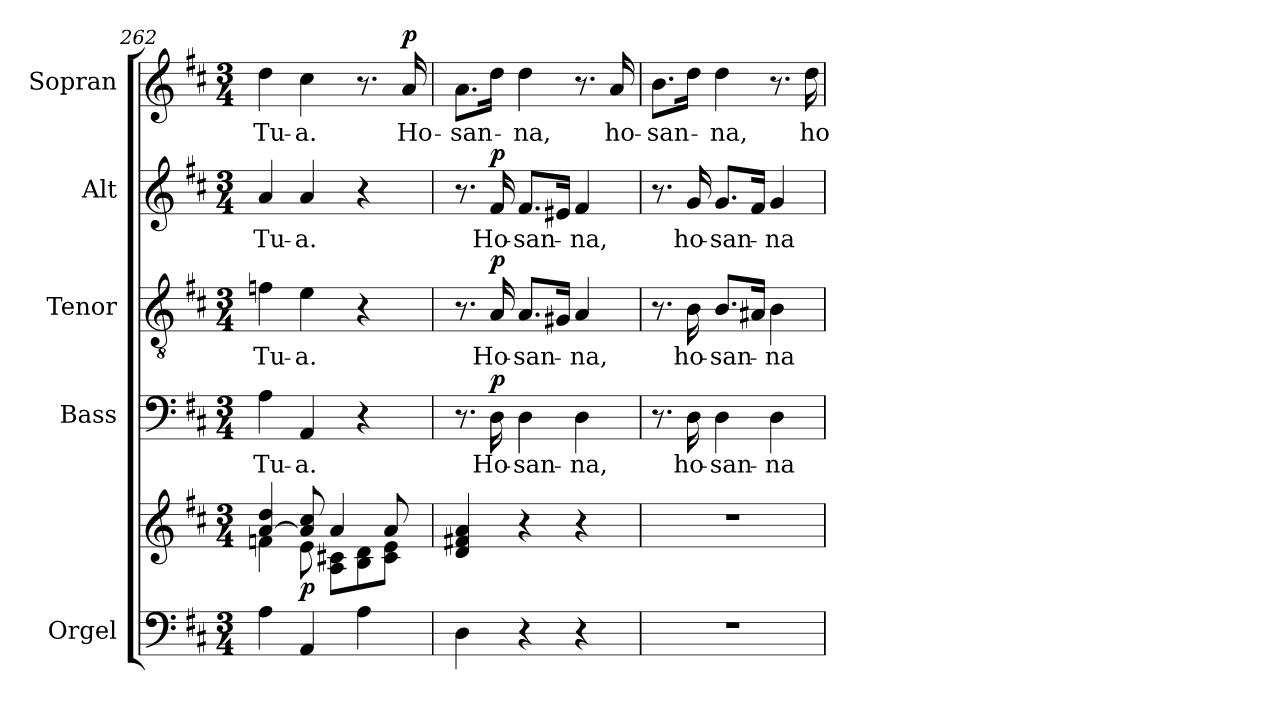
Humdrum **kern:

**kern	**kern	**dynam	**kern	**text	**dynam	**kern	**text	**dynam	**kern	**text	**dynam	**kern	**text	**dynam
*part5	*part5	*part5	*part4	*part4	*part4	*part3	*part3	*part3	*part2	*part2	*part2	*part1	*part1	*part1
*staff6	*staff5	*staff5/6	*staff4	*staff4	*staff4	*staff3	*staff3	*staff3	*staff2	*staff2	*staff2	*staff1	*staff1	*staff1
*I"Orgel	*	*	*I"Bass	*	*	*I"Tenor	*	*	*I"Alt	*	*	*I"Sopran	*	*
*I'Org.	*	*	*I'B.	*	*	*I'T.	*	*	*I'A.	*	*	*I'S.	*	*
!!LO:LB:g=z
*clefF4	*clefG2	*	*clefF4	*	*	*clefGv2	*	*	*clefG2	*	*	*clefG2	*	*
*k[f#c#]	*k[f#c#]	*	*k[f#c#]	*	*	*k[f#c#]	*	*	*k[f#c#]	*	*	*k[f#c#]	*	*
*D:	*D:	*	*D:	*	*	*D:	*	*	*D:	*	*	*D:	*	*
*M3/4	*M3/4	*	*M3/4	*	*	*M3/4	*	*	*M3/4	*	*	*M3/4	*	*
=262	=262	=262	=262	=262	=262	=262	=262	=262	=262	=262	=262	=262	=262	=262
*	*^	*	*	*	*	*	*	*	*	*	*	*	*	*
!	!	!	!	!	!LO:LY:b	!	!	!LO:LY:b	!	!	!LO:LY:b	!	!	!LO:LY:b	!
4A\	[>4a/ 4dd/	4fn\	.	4A\	Tu-	.	4fn\	Tu-	.	4a/	Tu-	.	4dd\	Tu-	.
!	!	!	!LO:DY:b	!	!LO:LY:b	!	!	!LO:LY:b	!	!	!LO:LY:b	!	!	!LO:LY:b	!
4AA/	8a/] 8cc#/	8e\	p	4AA/	-a.	.	4e\	-a.	.	4a/	-a.	.	4cc#\	-a.	.
.	4a/	8A\ 8c#X\L	.	.	.	.	.	.	.	.	.	.	.	.	.
4A\	.	8B\ 8d\	.	4r	.	.	4r	.	.	4r	.	.	8.r	.	.
.	8a/	8c#\ 8e\J	.	.	.	.	.	.	.	.	.	.	.	.	.
!	!	!	!	!	!	!	!	!	!	!	!	!	!	!LO:LY:b	!LO:DY:a
.	.	.	.	.	.	.	.	.	.	.	.	.	16a/	Ho-	p
*	*v	*v	*	*	*	*	*	*	*	*	*	*	*	*	*
=263	=263	=263	=263	=263	=263	=263	=263	=263	=263	=263	=263	=263	=263	=263
!	!	!	!	!	!	!	!	!	!	!	!	!	!LO:LY:b	!
4D\	4d/ 4f#X/ 4a/	.	8.r	.	.	8.r	.	.	8.r	.	.	8.a\L	-san-	.
!	!	!	!	!LO:LY:b	!LO:DY:a	!	!LO:LY:b	!LO:DY:a	!	!LO:LY:b	!LO:DY:a	!	!	!
.	.	.	16D\	Ho-	p	16A/	Ho-	p	16f#/	Ho-	p	16dd\Jk	.	.
!	!	!	!	!LO:LY:b	!	!	!LO:LY:b	!	!	!LO:LY:b	!	!	!LO:LY:b	!
4r	4r	.	4D\	-san-	.	8.A/L	-san-	.	8.f#/L	-san-	.	4dd\	-na,	.
.	.	.	.	.	.	16G#X/Jk	.	.	16e#X/Jk	.	.	.	.	.
!	!	!	!	!LO:LY:b	!	!	!LO:LY:b	!	!	!LO:LY:b	!	!	!	!
4r	4r	.	4D\	-na,	.	4A/	-na,	.	4f#/	-na,	.	8.r	.	.
!	!	!	!	!	!	!	!	!	!	!	!	!	!LO:LY:b	!
.	.	.	.	.	.	.	.	.	.	.	.	16a/	ho-	.
=264	=264	=264	=264	=264	=264	=264	=264	=264	=264	=264	=264	=264	=264	=264
!	!	!	!	!	!	!	!	!	!	!	!	!	!LO:LY:b	!
2.r	2.r	.	8.r	.	.	8.r	.	.	8.r	.	.	8.b\L	-san-	.
!	!	!	!	!LO:LY:b	!	!	!LO:LY:b	!	!	!LO:LY:b	!	!	!	!
.	.	.	16D\	ho-	.	16B\	ho-	.	16g/	ho-	.	16dd\Jk	.	.
!	!	!	!	!LO:LY:b	!	!	!LO:LY:b	!	!	!LO:LY:b	!	!	!LO:LY:b	!
.	.	.	4D\	-san-	.	8.B/L	-san-	.	8.g/L	-san-	.	4dd\	-na,	.
.	.	.	.	.	.	16A#X/Jk	.	.	16f#/Jk	.	.	.	.	.
!	!	!	!	!LO:LY:b	!	!	!LO:LY:b	!	!	!LO:LY:b	!	!	!	!
.	.	.	4D\	-na	.	4B\	-na	.	4g/	-na	.	8.r	.	.
!	!	!	!	!	!	!	!	!	!	!	!	!	!LO:LY:b	!
.	.	.	.	.	.	.	.	.	.	.	.	16dd\	ho-	.
=	=	=	=	=	=	=	=	=	=	=	=	=	=	=
*-	*-	*-	*-	*-	*-	*-	*-	*-	*-	*-	*-	*-	*-	*-
